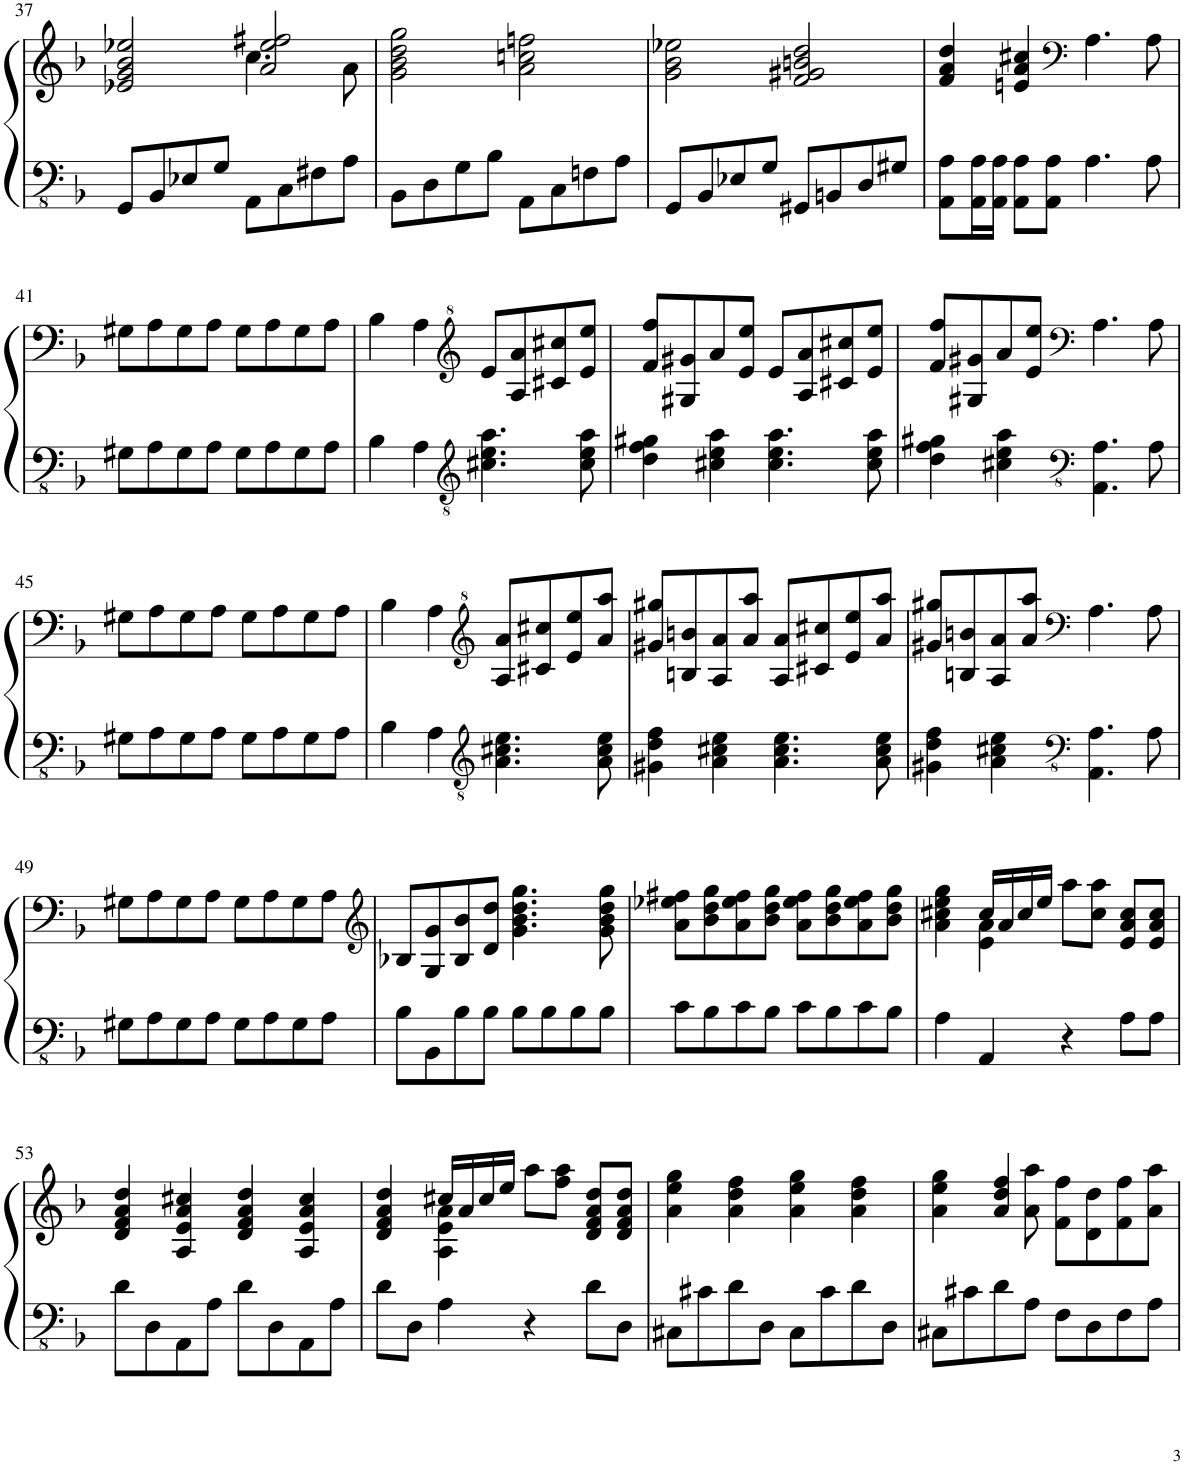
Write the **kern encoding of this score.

**kern	**kern
*part1	*part1
*staff2	*staff1
*I"Piano	*
*I'Pno.	*
!!LO:PB:g=z
*clefFv4	*clefG2
*k[b-]	*k[b-]
*M4/4	*M4/4
*met(c)	*met(c)
=37	=37
*	*^
8GGG/L	2e-X/ 2g/ 2b-/ 2ee-X/	2ryy
8BBB-/	.	.
8EE-X/	.	.
8GG/J	.	.
8AAA\L	2a/ 2ee-/ 2ff#X/	4.cc\
8CC\	.	.
8FF#X\	.	.
8AA\J	.	8a\
*	*v	*v
=38	=38
8BBB-\L	2g\ 2b-\ 2dd\ 2gg\
8DD\	.
8GG\	.
8BB-\J	.
8AAA\L	2a\ 2ccn\ 2ffn\
8CC\	.
8FFn\	.
8AA\J	.
=39	=39
8GGG/L	2g\ 2b-\ 2ee-X\
8BBB-/	.
8EE-X/	.
8GG/J	.
8GGG#X/L	2f/ 2g#X/ 2bn/ 2dd/
8BBBn/	.
8DD/	.
8GG#X/J	.
=40	=40
8AAA\ 8AA\L	4f/ 4a/ 4dd/
16AAA\ 16AA\L	.
16AAA\ 16AA\JJ	.
8AAA\ 8AA\L	4en/ 4a/ 4cc#X/
8AAA\ 8AA\J	.
*	*clefF4
4.AA\	4.A\
8AA\	8A\
!!LO:LB:g=z
=41	=41
8GG#X\L	8G#X\L
8AA\	8A\
8GG#\	8G#\
8AA\J	8A\J
8GG#\L	8G#\L
8AA\	8A\
8GG#\	8G#\
8AA\J	8A\J
=42	=42
4BB-\	4B-\
4AA\	4A\
*clefGv2	*clefG^2
4.c#X\ 4.e\ 4.a\	8ee/L
.	8a/ 8aa/
.	8cc#X/ 8ccc#X/
8c#\ 8e\ 8a\	8ee/ 8eee/J
=43	=43
4d\ 4f\ 4g#X\	8ff/ 8fff/L
.	8g#X/ 8gg#X/
4c#X\ 4e\ 4a\	8aa/
.	8ee/ 8eee/J
4.c#\ 4.e\ 4.a\	8ee/L
.	8a/ 8aa/
.	8cc#X/ 8ccc#X/
8c#\ 8e\ 8a\	8ee/ 8eee/J
=44	=44
4d\ 4f\ 4g#X\	8ff/ 8fff/L
.	8g#X/ 8gg#X/
4c#X\ 4e\ 4a\	8aa/
.	8ee/ 8eee/J
*clefFv4	*clefF4
4.AAA\ 4.AA\	4.A\
8AA\	8A\
!!LO:LB:g=z
=45	=45
8GG#X\L	8G#X\L
8AA\	8A\
8GG#\	8G#\
8AA\J	8A\J
8GG#\L	8G#\L
8AA\	8A\
8GG#\	8G#\
8AA\J	8A\J
=46	=46
4BB-\	4B-\
4AA\	4A\
*clefGv2	*clefG^2
4.A\ 4.c#X\ 4.e\	8a/ 8aa/L
.	8cc#X/ 8ccc#X/
.	8ee/ 8eee/
8A\ 8c#\ 8e\	8aa/ 8aaa/J
=47	=47
4G#X\ 4d\ 4f\	8gg#X/ 8ggg#X/L
.	8bn/ 8bbn/
4A\ 4c#X\ 4e\	8a/ 8aa/
.	8aa/ 8aaa/J
4.A\ 4.c#\ 4.e\	8a/ 8aa/L
.	8cc#X/ 8ccc#X/
.	8ee/ 8eee/
8A\ 8c#\ 8e\	8aa/ 8aaa/J
=48	=48
4G#X\ 4d\ 4f\	8gg#X/ 8ggg#X/L
.	8bn/ 8bbn/
4A\ 4c#X\ 4e\	8a/ 8aa/
.	8aa/ 8aaa/J
*clefFv4	*clefF4
4.AAA\ 4.AA\	4.A\
8AA\	8A\
!!LO:LB:g=z
=49	=49
8GG#X\L	8G#X\L
8AA\	8A\
8GG#\	8G#\
8AA\J	8A\J
8GG#\L	8G#\L
8AA\	8A\
8GG#\	8G#\
8AA\J	8A\J
=50	=50
*	*clefG2
8BB-\L	8B-X/L
8BBB-\	8G/ 8g/
8BB-\	8B-/ 8b-/
8BB-\J	8d/ 8dd/J
8BB-\L	4.g\ 4.b-\ 4.dd\ 4.gg\
8BB-\	.
8BB-\	.
8BB-\J	8g\ 8b-\ 8dd\ 8gg\
=51	=51
8C\L	8a\ 8ee-X\ 8ff#X\L
8BB-\	8b-\ 8dd\ 8gg\
8C\	8a\ 8ee-\ 8ff#\
8BB-\J	8b-\ 8dd\ 8gg\J
8C\L	8a\ 8ee-\ 8ff#\L
8BB-\	8b-\ 8dd\ 8gg\
8C\	8a\ 8ee-\ 8ff#\
8BB-\J	8b-\ 8dd\ 8gg\J
=52	=52
*	*^
4AA\	4a\ 4cc#X\ 4ee\ 4gg\	4ryy
4AAA/	16cc#/LL	4e\ 4a\
.	16a/	.
.	16cc#/	.
.	16ee/JJ	.
4r	8aa\L	2ryy
.	8cc#\ 8aa\J	.
8AA\L	8e/ 8a/ 8cc#/L	.
8AA\J	8e/ 8a/ 8cc#/J	.
*	*v	*v
!!LO:LB:g=z
=53	=53
8D\L	4d/ 4f/ 4a/ 4dd/
8DD\	.
8AAA\	4A/ 4e/ 4a/ 4cc#X/
8AA\J	.
8D\L	4d/ 4f/ 4a/ 4dd/
8DD\	.
8AAA\	4A/ 4e/ 4a/ 4cc#/
8AA\J	.
=54	=54
*	*^
8D\L	4d/ 4f/ 4a/ 4dd/	4ryy
8DD\J	.	.
4AA\	16cc#X/LL	4A\ 4e\ 4a\
.	16a/	.
.	16cc#/	.
.	16ee/JJ	.
4r	8aa\L	2ryy
.	8ff\ 8aa\J	.
8D\L	8d/ 8f/ 8a/ 8dd/L	.
8DD\J	8d/ 8f/ 8a/ 8dd/J	.
*	*v	*v
=55	=55
8CC#X\L	4a\ 4ee\ 4gg\
8C#X\	.
8D\	4a\ 4dd\ 4ff\
8DD\J	.
8CC#\L	4a\ 4ee\ 4gg\
8C#\	.
8D\	4a\ 4dd\ 4ff\
8DD\J	.
=56	=56
*	*^
8CC#X\L	4a\ 4ee\ 4gg\	4.ryy
8C#X\	.	.
8D\	4a/ 4dd/ 4ff/	.
8AA\J	.	8a\ 8aa\
8FF\L	8f\ 8ff\L	2ryy
8DD\	8d\ 8dd\	.
8FF\	8f\ 8ff\	.
8AA\J	8a\ 8aa\J	.
*	*v	*v
=	=
*-	*-
